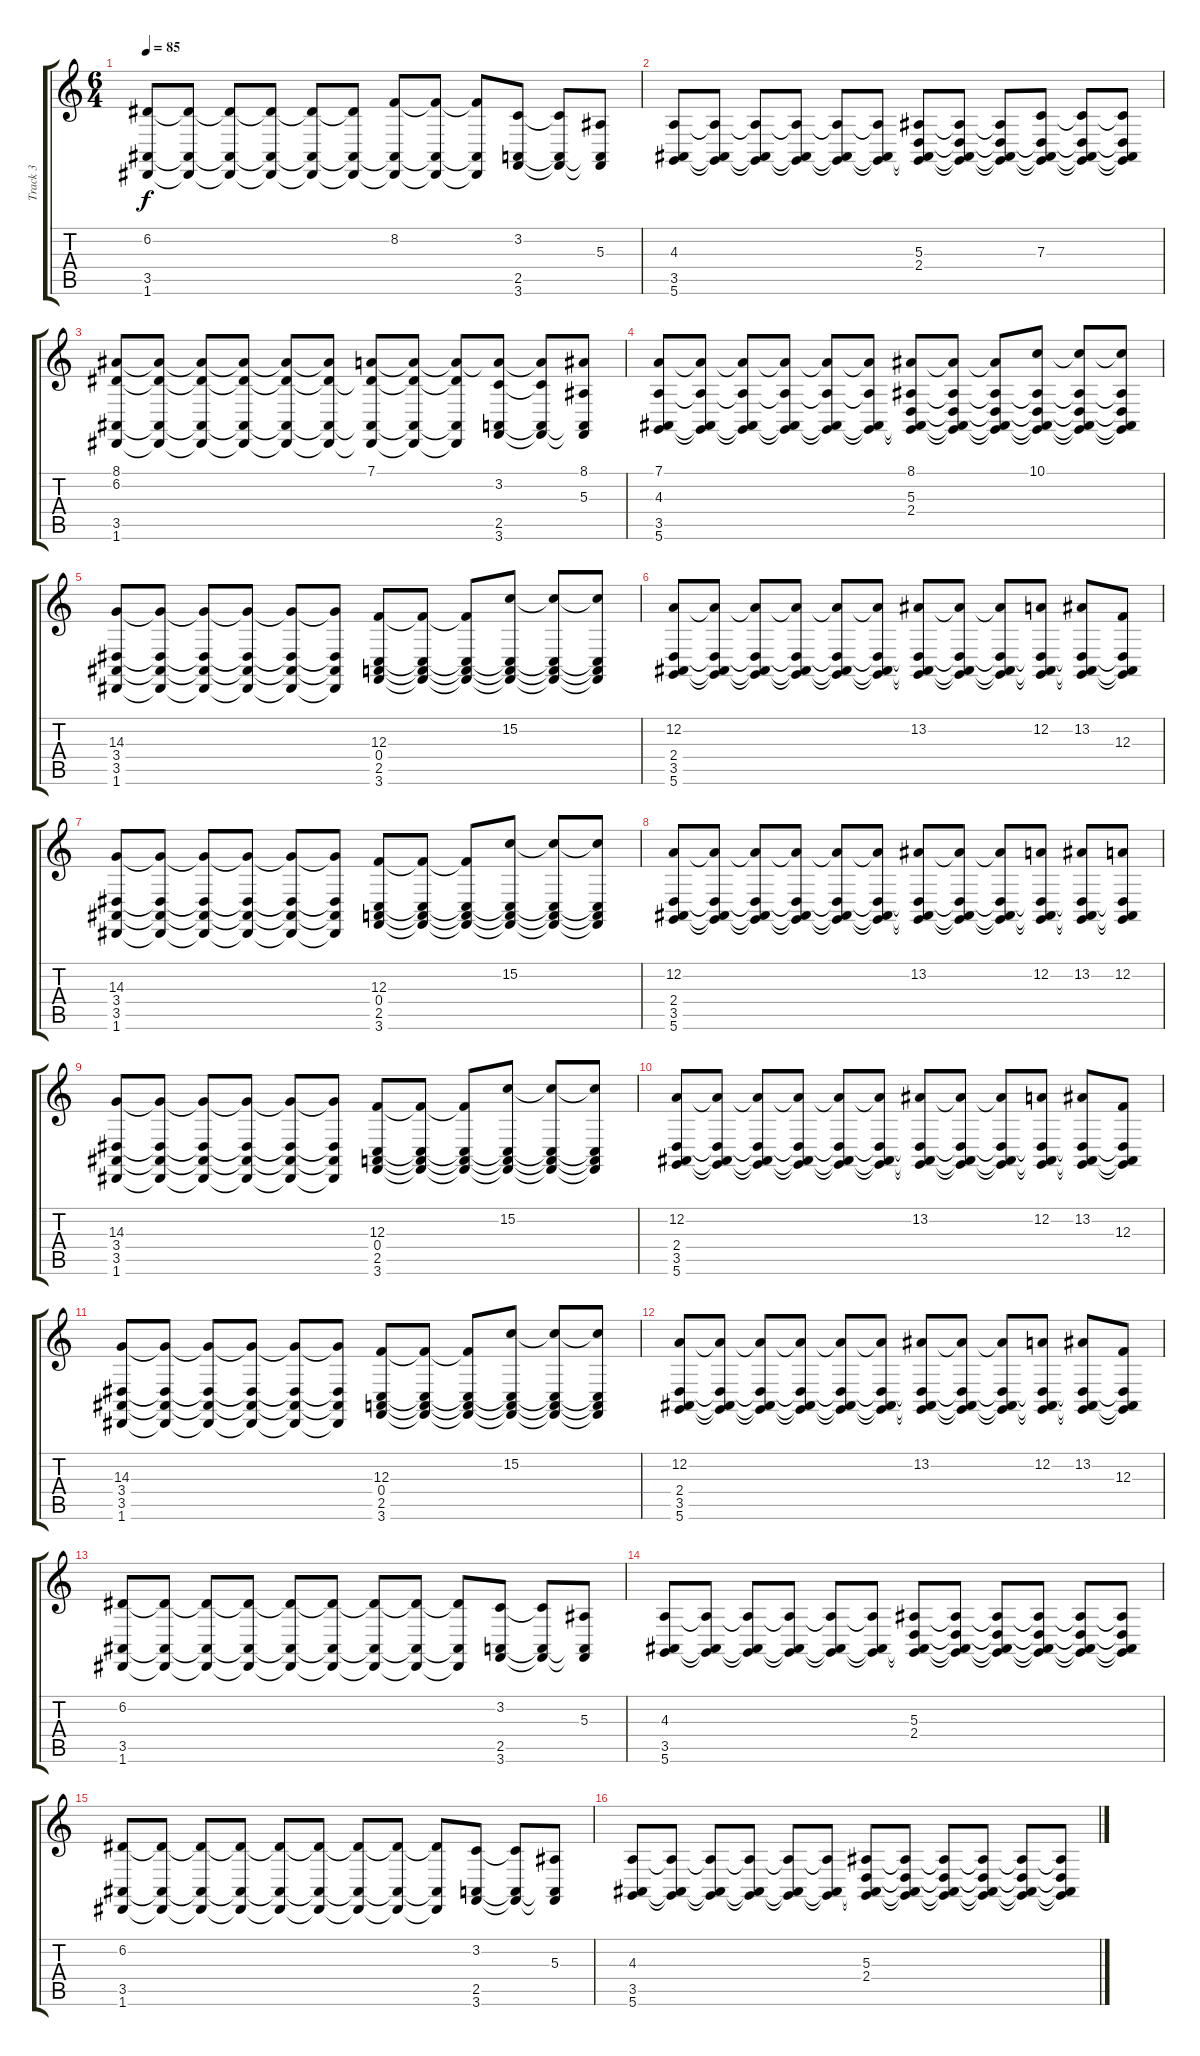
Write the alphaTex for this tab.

\track ("Track 3" "Track 3") {instrument stringensemble1}
\staff {score tabs}
\tuning (D4 A3 F3 C3 G2 D2) {hide}
\ts (6 4)
\tempo 85
\clef g2
\ks c
(6.2 3.5 1.6).8{dy f} (6.2{t} 3.5{t} 1.6{t}).8 (6.2{t} 3.5{t} 1.6{t}).8 (6.2{t} 3.5{t} 1.6{t}).8 (6.2{t} 3.5{t} 1.6{t}).8 (6.2{t} 3.5{t} 1.6{t}).8 (8.2 3.5{t} 1.6{t}).8 (8.2{t} 3.5{t} 1.6{t}).8 (8.2{t} 3.5{t} 1.6{t}).8 (3.2 2.5 3.6).8 (3.2{t} 2.5{t} 3.6{t}).8 (5.3 2.5{t} 3.6{t}).8 |
(4.3 3.5 5.6).8 (4.3{t} 3.5{t} 5.6{t}).8 (4.3{t} 3.5{t} 5.6{t}).8 (4.3{t} 3.5{t} 5.6{t}).8 (4.3{t} 3.5{t} 5.6{t}).8 (4.3{t} 3.5{t} 5.6{t}).8 (5.3 2.4 3.5{t} 5.6{t}).8 (5.3{t} 2.4{t} 3.5{t} 5.6{t}).8 (5.3{t} 2.4{t} 3.5{t} 5.6{t}).8 (7.3 2.4{t} 3.5{t} 5.6{t}).8 (7.3{t} 2.4{t} 3.5{t} 5.6{t}).8 (7.3{t} 2.4{t} 3.5{t} 5.6{t}).8 |
(8.1 6.2 3.5 1.6).8 (8.1{t} 6.2{t} 3.5{t} 1.6{t}).8 (8.1{t} 6.2{t} 3.5{t} 1.6{t}).8 (8.1{t} 6.2{t} 3.5{t} 1.6{t}).8 (8.1{t} 6.2{t} 3.5{t} 1.6{t}).8 (8.1{t} 6.2{t} 3.5{t} 1.6{t}).8 (7.1 6.2{t} 3.5{t} 1.6{t}).8 (7.1{t} 6.2{t} 3.5{t} 1.6{t}).8 (7.1{t} 6.2{t} 3.5{t} 1.6{t}).8 (7.1{t} 3.2 2.5 3.6).8 (7.1{t} 3.2{t} 2.5{t} 3.6{t}).8 (8.1 5.3 2.5{t} 3.6{t}).8 |
(7.1 4.3 3.5 5.6).8 (7.1{t} 4.3{t} 3.5{t} 5.6{t}).8 (7.1{t} 4.3{t} 3.5{t} 5.6{t}).8 (7.1{t} 4.3{t} 3.5{t} 5.6{t}).8 (7.1{t} 4.3{t} 3.5{t} 5.6{t}).8 (7.1{t} 4.3{t} 3.5{t} 5.6{t}).8 (8.1 5.3 2.4 3.5{t} 5.6{t}).8 (8.1{t} 5.3{t} 2.4{t} 3.5{t} 5.6{t}).8 (8.1{t} 5.3{t} 2.4{t} 3.5{t} 5.6{t}).8 (10.1 5.3{t} 2.4{t} 3.5{t} 5.6{t}).8 (10.1{t} 5.3{t} 2.4{t} 3.5{t} 5.6{t}).8 (10.1{t} 5.3{t} 2.4{t} 3.5{t} 5.6{t}).8 |
(14.3 3.4 3.5 1.6).8 (14.3{t} 3.4{t} 3.5{t} 1.6{t}).8 (14.3{t} 3.4{t} 3.5{t} 1.6{t}).8 (14.3{t} 3.4{t} 3.5{t} 1.6{t}).8 (14.3{t} 3.4{t} 3.5{t} 1.6{t}).8 (14.3{t} 3.4{t} 3.5{t} 1.6{t}).8 (12.3 0.4 2.5 3.6).8 (12.3{t} 0.4{t} 2.5{t} 3.6{t}).8 (12.3{t} 0.4{t} 2.5{t} 3.6{t}).8 (15.2 0.4{t} 2.5{t} 3.6{t}).8 (15.2{t} 0.4{t} 2.5{t} 3.6{t}).8 (15.2{t} 0.4{t} 2.5{t} 3.6{t}).8 |
(12.2 2.4 3.5 5.6).8 (12.2{t} 2.4{t} 3.5{t} 5.6{t}).8 (12.2{t} 2.4{t} 3.5{t} 5.6{t}).8 (12.2{t} 2.4{t} 3.5{t} 5.6{t}).8 (12.2{t} 2.4{t} 3.5{t} 5.6{t}).8 (12.2{t} 2.4{t} 3.5{t} 5.6{t}).8 (13.2 2.4{t} 3.5{t} 5.6{t}).8 (13.2{t} 2.4{t} 3.5{t} 5.6{t}).8 (13.2{t} 2.4{t} 3.5{t} 5.6{t}).8 (12.2 2.4{t} 3.5{t} 5.6{t}).8 (13.2 2.4{t} 3.5{t} 5.6{t}).8 (12.3 2.4{t} 3.5{t} 5.6{t}).8 |
(14.3 3.4 3.5 1.6).8 (14.3{t} 3.4{t} 3.5{t} 1.6{t}).8 (14.3{t} 3.4{t} 3.5{t} 1.6{t}).8 (14.3{t} 3.4{t} 3.5{t} 1.6{t}).8 (14.3{t} 3.4{t} 3.5{t} 1.6{t}).8 (14.3{t} 3.4{t} 3.5{t} 1.6{t}).8 (12.3 0.4 2.5 3.6).8 (12.3{t} 0.4{t} 2.5{t} 3.6{t}).8 (12.3{t} 0.4{t} 2.5{t} 3.6{t}).8 (15.2 0.4{t} 2.5{t} 3.6{t}).8 (15.2{t} 0.4{t} 2.5{t} 3.6{t}).8 (15.2{t} 0.4{t} 2.5{t} 3.6{t}).8 |
(12.2 2.4 3.5 5.6).8 (12.2{t} 2.4{t} 3.5{t} 5.6{t}).8 (12.2{t} 2.4{t} 3.5{t} 5.6{t}).8 (12.2{t} 2.4{t} 3.5{t} 5.6{t}).8 (12.2{t} 2.4{t} 3.5{t} 5.6{t}).8 (12.2{t} 2.4{t} 3.5{t} 5.6{t}).8 (13.2 2.4{t} 3.5{t} 5.6{t}).8 (13.2{t} 2.4{t} 3.5{t} 5.6{t}).8 (13.2{t} 2.4{t} 3.5{t} 5.6{t}).8 (12.2 2.4{t} 3.5{t} 5.6{t}).8 (13.2 2.4{t} 3.5{t} 5.6{t}).8 (12.2 2.4{t} 3.5{t} 5.6{t}).8 |
(14.3 3.4 3.5 1.6).8 (14.3{t} 3.4{t} 3.5{t} 1.6{t}).8 (14.3{t} 3.4{t} 3.5{t} 1.6{t}).8 (14.3{t} 3.4{t} 3.5{t} 1.6{t}).8 (14.3{t} 3.4{t} 3.5{t} 1.6{t}).8 (14.3{t} 3.4{t} 3.5{t} 1.6{t}).8 (12.3 0.4 2.5 3.6).8 (12.3{t} 0.4{t} 2.5{t} 3.6{t}).8 (12.3{t} 0.4{t} 2.5{t} 3.6{t}).8 (15.2 0.4{t} 2.5{t} 3.6{t}).8 (15.2{t} 0.4{t} 2.5{t} 3.6{t}).8 (15.2{t} 0.4{t} 2.5{t} 3.6{t}).8 |
(12.2 2.4 3.5 5.6).8 (12.2{t} 2.4{t} 3.5{t} 5.6{t}).8 (12.2{t} 2.4{t} 3.5{t} 5.6{t}).8 (12.2{t} 2.4{t} 3.5{t} 5.6{t}).8 (12.2{t} 2.4{t} 3.5{t} 5.6{t}).8 (12.2{t} 2.4{t} 3.5{t} 5.6{t}).8 (13.2 2.4{t} 3.5{t} 5.6{t}).8 (13.2{t} 2.4{t} 3.5{t} 5.6{t}).8 (13.2{t} 2.4{t} 3.5{t} 5.6{t}).8 (12.2 2.4{t} 3.5{t} 5.6{t}).8 (13.2 2.4{t} 3.5{t} 5.6{t}).8 (12.3 2.4{t} 3.5{t} 5.6{t}).8 |
(14.3 3.4 3.5 1.6).8 (14.3{t} 3.4{t} 3.5{t} 1.6{t}).8 (14.3{t} 3.4{t} 3.5{t} 1.6{t}).8 (14.3{t} 3.4{t} 3.5{t} 1.6{t}).8 (14.3{t} 3.4{t} 3.5{t} 1.6{t}).8 (14.3{t} 3.4{t} 3.5{t} 1.6{t}).8 (12.3 0.4 2.5 3.6).8 (12.3{t} 0.4{t} 2.5{t} 3.6{t}).8 (12.3{t} 0.4{t} 2.5{t} 3.6{t}).8 (15.2 0.4{t} 2.5{t} 3.6{t}).8 (15.2{t} 0.4{t} 2.5{t} 3.6{t}).8 (15.2{t} 0.4{t} 2.5{t} 3.6{t}).8 |
(12.2 2.4 3.5 5.6).8 (12.2{t} 2.4{t} 3.5{t} 5.6{t}).8 (12.2{t} 2.4{t} 3.5{t} 5.6{t}).8 (12.2{t} 2.4{t} 3.5{t} 5.6{t}).8 (12.2{t} 2.4{t} 3.5{t} 5.6{t}).8 (12.2{t} 2.4{t} 3.5{t} 5.6{t}).8 (13.2 2.4{t} 3.5{t} 5.6{t}).8 (13.2{t} 2.4{t} 3.5{t} 5.6{t}).8 (13.2{t} 2.4{t} 3.5{t} 5.6{t}).8 (12.2 2.4{t} 3.5{t} 5.6{t}).8 (13.2 2.4{t} 3.5{t} 5.6{t}).8 (12.3 2.4{t} 3.5{t} 5.6{t}).8 |
(6.2 3.5 1.6).8 (6.2{t} 3.5{t} 1.6{t}).8 (6.2{t} 3.5{t} 1.6{t}).8 (6.2{t} 3.5{t} 1.6{t}).8 (6.2{t} 3.5{t} 1.6{t}).8 (6.2{t} 3.5{t} 1.6{t}).8 (6.2{t} 3.5{t} 1.6{t}).8 (6.2{t} 3.5{t} 1.6{t}).8 (6.2{t} 3.5{t} 1.6{t}).8 (3.2 2.5 3.6).8 (3.2{t} 2.5{t} 3.6{t}).8 (5.3 2.5{t} 3.6{t}).8 |
(4.3 3.5 5.6).8 (4.3{t} 3.5{t} 5.6{t}).8 (4.3{t} 3.5{t} 5.6{t}).8 (4.3{t} 3.5{t} 5.6{t}).8 (4.3{t} 3.5{t} 5.6{t}).8 (4.3{t} 3.5{t} 5.6{t}).8 (5.3 2.4 3.5{t} 5.6{t}).8 (5.3{t} 2.4{t} 3.5{t} 5.6{t}).8 (5.3{t} 2.4{t} 3.5{t} 5.6{t}).8 (5.3{t} 2.4{t} 3.5{t} 5.6{t}).8 (5.3{t} 2.4{t} 3.5{t} 5.6{t}).8 (5.3{t} 2.4{t} 3.5{t} 5.6{t}).8 |
(6.2 3.5 1.6).8 (6.2{t} 3.5{t} 1.6{t}).8 (6.2{t} 3.5{t} 1.6{t}).8 (6.2{t} 3.5{t} 1.6{t}).8 (6.2{t} 3.5{t} 1.6{t}).8 (6.2{t} 3.5{t} 1.6{t}).8 (6.2{t} 3.5{t} 1.6{t}).8 (6.2{t} 3.5{t} 1.6{t}).8 (6.2{t} 3.5{t} 1.6{t}).8 (3.2 2.5 3.6).8 (3.2{t} 2.5{t} 3.6{t}).8 (5.3 2.5{t} 3.6{t}).8 |
(4.3 3.5 5.6).8 (4.3{t} 3.5{t} 5.6{t}).8 (4.3{t} 3.5{t} 5.6{t}).8 (4.3{t} 3.5{t} 5.6{t}).8 (4.3{t} 3.5{t} 5.6{t}).8 (4.3{t} 3.5{t} 5.6{t}).8 (5.3 2.4 3.5{t} 5.6{t}).8 (5.3{t} 2.4{t} 3.5{t} 5.6{t}).8 (5.3{t} 2.4{t} 3.5{t} 5.6{t}).8 (5.3{t} 2.4{t} 3.5{t} 5.6{t}).8 (5.3{t} 2.4{t} 3.5{t} 5.6{t}).8 (5.3{t} 2.4{t} 3.5{t} 5.6{t}).8
